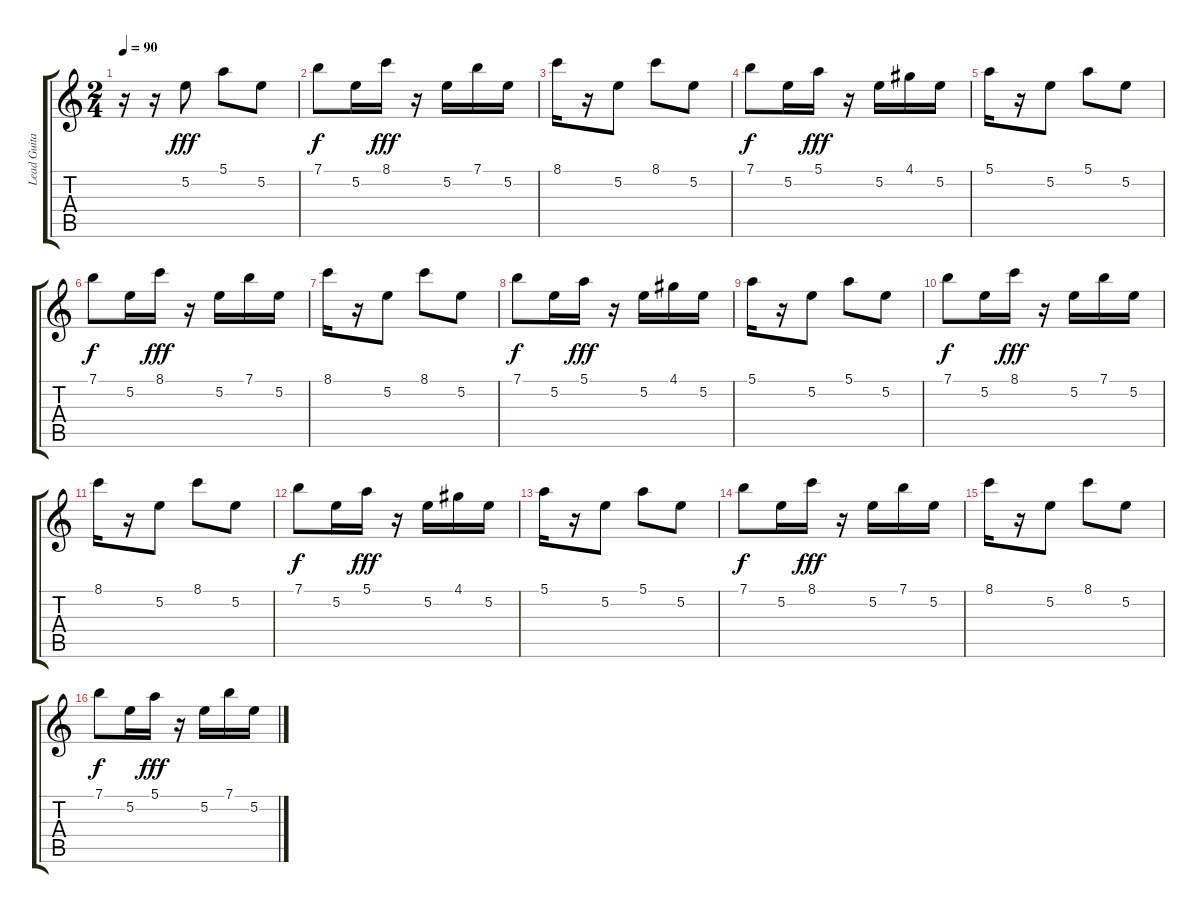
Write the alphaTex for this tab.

\track ("Lead Guitar" "Lead Guita") {instrument acousticguitarsteel}
\staff {score tabs}
\tuning (E4 B3 G3 D3 A2 E2) {hide}
\ts (2 4)
\tempo 90
\clef g2
\ks c
r.16{dy f} r.16 5.2.8{dy fff} 5.1.8 5.2.8 |
7.1.8{dy f} 5.2.16 8.1.16{dy fff} r.16 5.2.16 7.1.16 5.2.16 |
8.1.16 r.16 5.2.8 8.1.8 5.2.8 |
7.1.8{dy f} 5.2.16 5.1.16{dy fff} r.16 5.2.16 4.1.16 5.2.16 |
5.1.16 r.16 5.2.8 5.1.8 5.2.8 |
7.1.8{dy f} 5.2.16 8.1.16{dy fff} r.16 5.2.16 7.1.16 5.2.16 |
8.1.16 r.16 5.2.8 8.1.8 5.2.8 |
7.1.8{dy f} 5.2.16 5.1.16{dy fff} r.16 5.2.16 4.1.16 5.2.16 |
5.1.16 r.16 5.2.8 5.1.8 5.2.8 |
7.1.8{dy f} 5.2.16 8.1.16{dy fff} r.16 5.2.16 7.1.16 5.2.16 |
8.1.16 r.16 5.2.8 8.1.8 5.2.8 |
7.1.8{dy f} 5.2.16 5.1.16{dy fff} r.16 5.2.16 4.1.16 5.2.16 |
5.1.16 r.16 5.2.8 5.1.8 5.2.8 |
7.1.8{dy f} 5.2.16 8.1.16{dy fff} r.16 5.2.16 7.1.16 5.2.16 |
8.1.16 r.16 5.2.8 8.1.8 5.2.8 |
7.1.8{dy f} 5.2.16 5.1.16{dy fff} r.16 5.2.16 7.1.16 5.2.16
